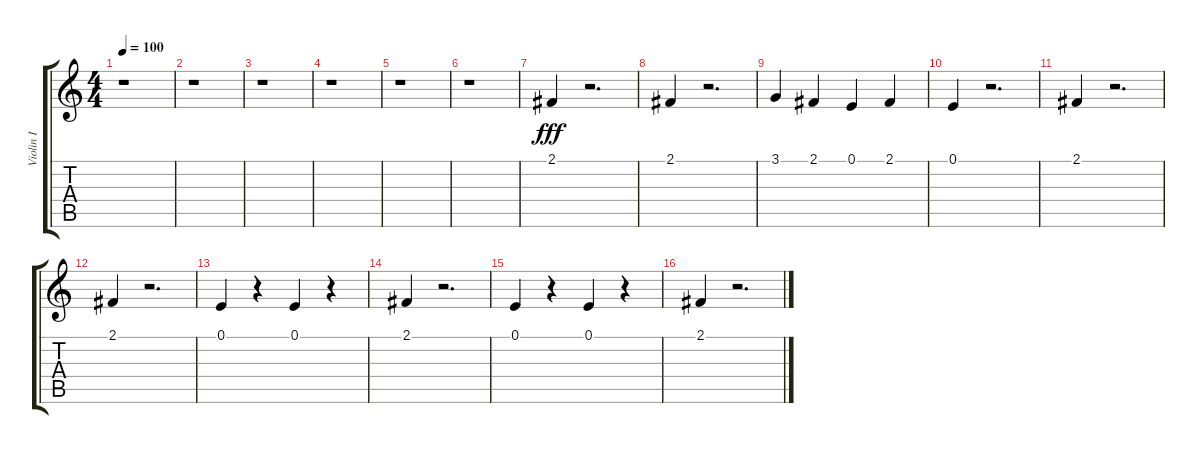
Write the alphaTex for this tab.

\track ("Violin I" "Violin I") {instrument stringensemble1}
\staff {score tabs}
\tuning (E4 B3 G3 D3 A2 E2) {hide}
\ts (4 4)
\tempo 100
\clef g2
\ks c
r.1{dy fff} |
r.1 |
r.1 |
r.1 |
r.1 |
r.1 |
2.1.4 r.2{d} |
2.1.4 r.2{d} |
3.1.4 2.1.4 0.1.4 2.1.4 |
0.1.4 r.2{d} |
2.1.4 r.2{d} |
2.1.4 r.2{d} |
0.1.4 r.4 0.1.4 r.4 |
2.1.4 r.2{d} |
0.1.4 r.4 0.1.4 r.4 |
2.1.4 r.2{d}
